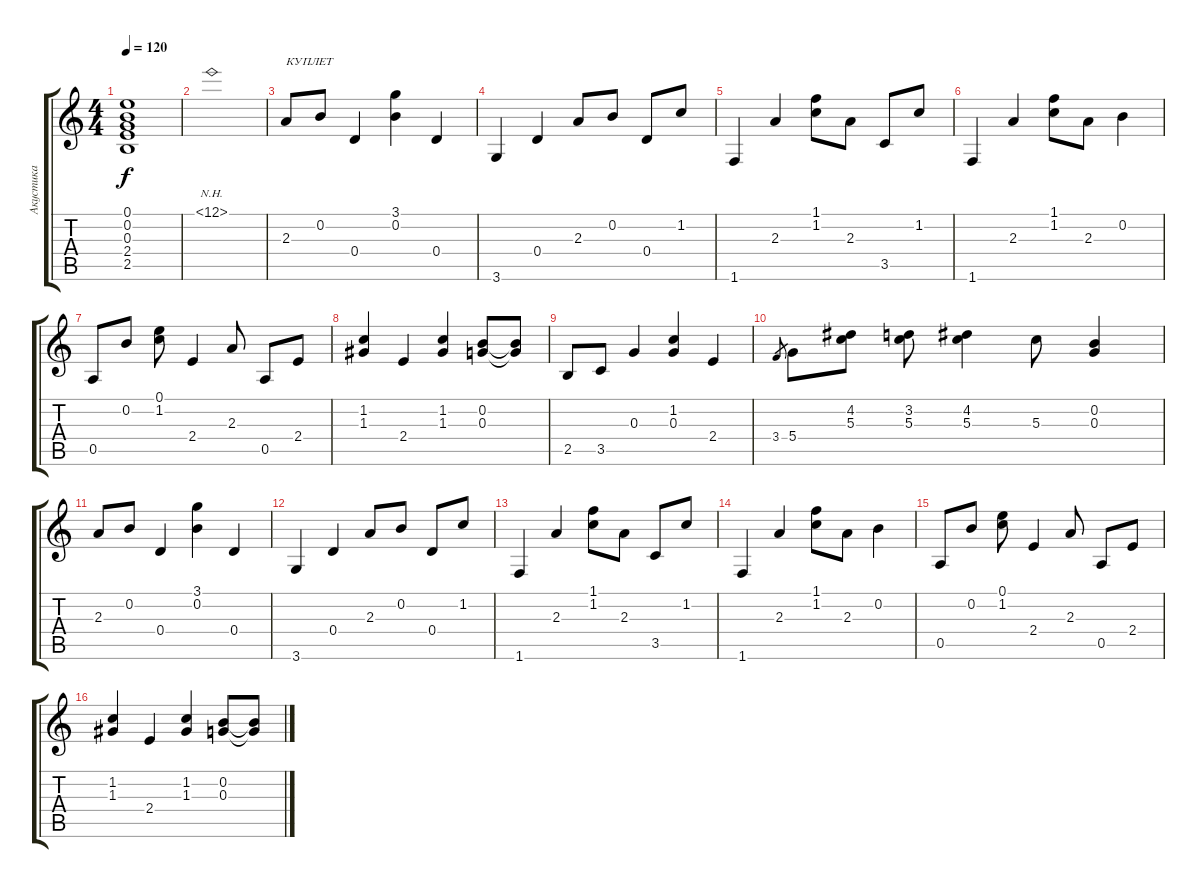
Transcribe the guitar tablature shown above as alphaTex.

\track ("Акустика" "Акустика") {instrument acousticguitarnylon}
\staff {score tabs}
\tuning (E4 B3 G3 D3 A2 E2) {hide}
\ts (4 4)
\tempo 120
\clef g2
\ks c
(0.1 0.2 0.3 2.4 2.5).1{dy f} |
12.1{nh}.1 |
2.3.8{txt "КУПЛЕТ"} 0.2.8 0.4.4 (3.1 0.2).4 0.4.4 |
3.6.4 0.4.4 2.3.8 0.2.8 0.4.8 1.2.8 |
1.6.4 2.3.4 (1.1 1.2).8 2.3.8 3.5.8 1.2.8 |
1.6.4 2.3.4 (1.1 1.2).8 2.3.8 0.2.4 |
0.5.8 0.2.8 (0.1 1.2).8 2.4.4 2.3.8 0.5.8 2.4.8 |
(1.2 1.3).4 2.4.4 (1.2 1.3).4 (0.2 0.3).8 (0.2{t} 0.3{t}).8 |
2.5.8 3.5.8 0.3.4 (1.2 0.3).4 2.4.4 |
3.4.8{gr} 5.4.8 (4.2 5.3).8 (3.2 5.3).8 (4.2 5.3).4 5.3.8 (0.2 0.3).4 |
2.3.8 0.2.8 0.4.4 (3.1 0.2).4 0.4.4 |
3.6.4 0.4.4 2.3.8 0.2.8 0.4.8 1.2.8 |
1.6.4 2.3.4 (1.1 1.2).8 2.3.8 3.5.8 1.2.8 |
1.6.4 2.3.4 (1.1 1.2).8 2.3.8 0.2.4 |
0.5.8 0.2.8 (0.1 1.2).8 2.4.4 2.3.8 0.5.8 2.4.8 |
(1.2 1.3).4 2.4.4 (1.2 1.3).4 (0.2 0.3).8 (0.2{t} 0.3{t}).8
